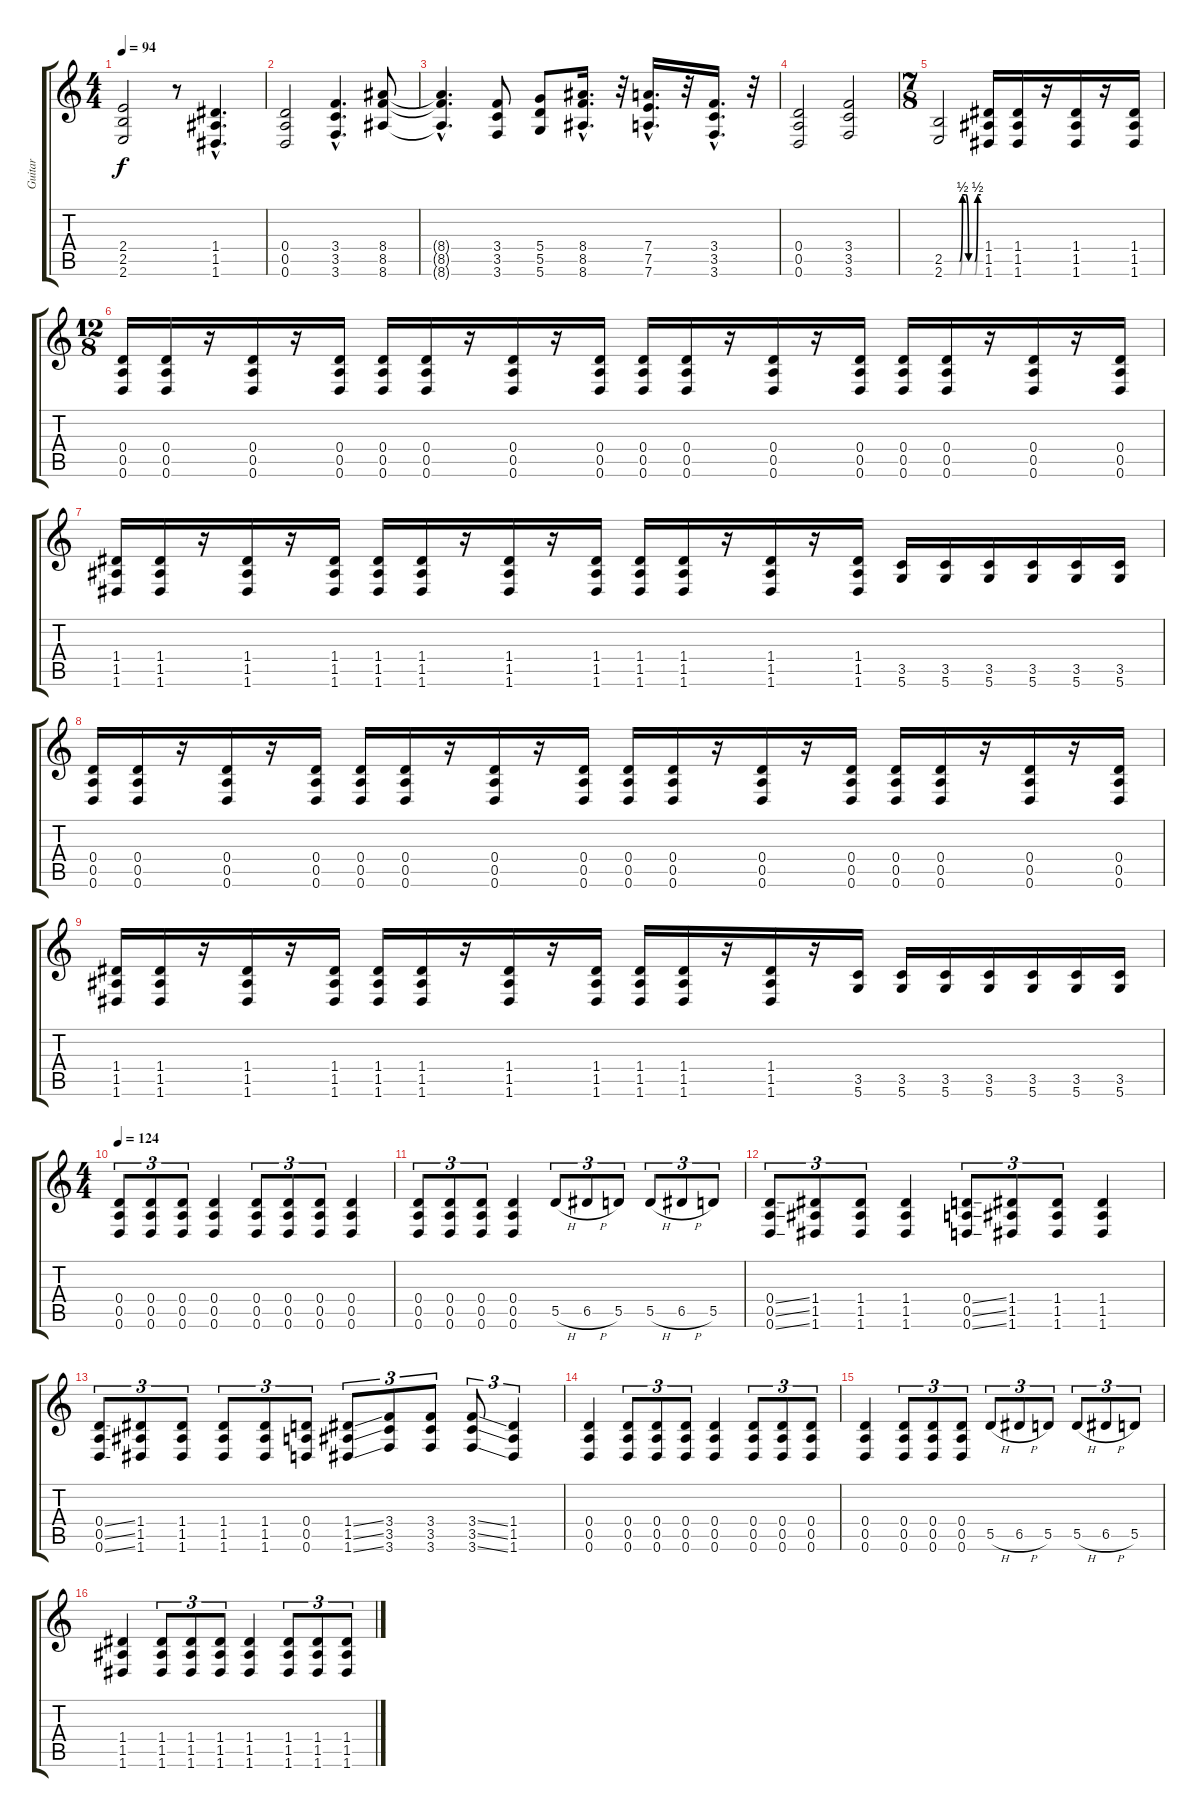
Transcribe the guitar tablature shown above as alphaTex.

\track ("Guitar" "Guitar") {instrument distortionguitar}
\staff {score tabs}
\tuning (E4 B3 G3 D3 A2 D2) {hide}
\ts (4 4)
\tempo 94
\clef g2
\ks c
(2.4 2.5 2.6).2{dy f} r.8 (1.4{hac} 1.5{hac} 1.6{hac}).4{d} |
(0.4 0.5 0.6).2 (3.4{hac} 3.5{hac} 3.6{hac}).4{d} (8.4 8.5 8.6).8 |
(8.4{hac t} 8.5{hac t} 8.6{hac t}).4{d} (3.4 3.5 3.6).8 (5.4 5.5 5.6).8 (8.4{hac} 8.5{hac} 8.6{hac}).16{d} r.32 (7.4{hac} 7.5{hac} 7.6{hac}).16{d} r.32 (3.4{hac} 3.5{hac} 3.6{hac}).16{d} r.32 |
(0.4 0.5 0.6).2 (3.4 3.5 3.6).2 |
\ts (7 8)
(2.5{be (custom 0 0 25 0 30 2 35 2 40 0 50 0 55 2 60 2)} 2.6{be (custom 0 0 25 0 30 2 35 2 40 0 50 0 55 2 60 2)}).2 (1.4 1.5 1.6).16 (1.4 1.5 1.6).16 r.16 (1.4 1.5 1.6).16 r.16 (1.4 1.5 1.6).16 |
\ts (12 8)
(0.4 0.5 0.6).16 (0.4 0.5 0.6).16 r.16 (0.4 0.5 0.6).16 r.16 (0.4 0.5 0.6).16 (0.4 0.5 0.6).16 (0.4 0.5 0.6).16 r.16 (0.4 0.5 0.6).16 r.16 (0.4 0.5 0.6).16 (0.4 0.5 0.6).16 (0.4 0.5 0.6).16 r.16 (0.4 0.5 0.6).16 r.16 (0.4 0.5 0.6).16 (0.4 0.5 0.6).16 (0.4 0.5 0.6).16 r.16 (0.4 0.5 0.6).16 r.16 (0.4 0.5 0.6).16 |
(1.4 1.5 1.6).16 (1.4 1.5 1.6).16 r.16 (1.4 1.5 1.6).16 r.16 (1.4 1.5 1.6).16 (1.4 1.5 1.6).16 (1.4 1.5 1.6).16 r.16 (1.4 1.5 1.6).16 r.16 (1.4 1.5 1.6).16 (1.4 1.5 1.6).16 (1.4 1.5 1.6).16 r.16 (1.4 1.5 1.6).16 r.16 (1.4 1.5 1.6).16 (3.5 5.6).16 (3.5 5.6).16 (3.5 5.6).16 (3.5 5.6).16 (3.5 5.6).16 (3.5 5.6).16 |
(0.4 0.5 0.6).16 (0.4 0.5 0.6).16 r.16 (0.4 0.5 0.6).16 r.16 (0.4 0.5 0.6).16 (0.4 0.5 0.6).16 (0.4 0.5 0.6).16 r.16 (0.4 0.5 0.6).16 r.16 (0.4 0.5 0.6).16 (0.4 0.5 0.6).16 (0.4 0.5 0.6).16 r.16 (0.4 0.5 0.6).16 r.16 (0.4 0.5 0.6).16 (0.4 0.5 0.6).16 (0.4 0.5 0.6).16 r.16 (0.4 0.5 0.6).16 r.16 (0.4 0.5 0.6).16 |
(1.4 1.5 1.6).16 (1.4 1.5 1.6).16 r.16 (1.4 1.5 1.6).16 r.16 (1.4 1.5 1.6).16 (1.4 1.5 1.6).16 (1.4 1.5 1.6).16 r.16 (1.4 1.5 1.6).16 r.16 (1.4 1.5 1.6).16 (1.4 1.5 1.6).16 (1.4 1.5 1.6).16 r.16 (1.4 1.5 1.6).16 r.16 (3.5 5.6).16 (3.5 5.6).16 (3.5 5.6).16 (3.5 5.6).16 (3.5 5.6).16 (3.5 5.6).16 (3.5 5.6).16 |
\ts (4 4)
\tempo 124
(0.4 0.5 0.6).8{tu (3 2)} (0.4 0.5 0.6).8{tu (3 2)} (0.4 0.5 0.6).8{tu (3 2)} (0.4 0.5 0.6).4 (0.4 0.5 0.6).8{tu (3 2)} (0.4 0.5 0.6).8{tu (3 2)} (0.4 0.5 0.6).8{tu (3 2)} (0.4 0.5 0.6).4 |
(0.4 0.5 0.6).8{tu (3 2)} (0.4 0.5 0.6).8{tu (3 2)} (0.4 0.5 0.6).8{tu (3 2)} (0.4 0.5 0.6).4 5.5{h}.8{tu (3 2)} 6.5{h}.8{tu (3 2)} 5.5.8{tu (3 2)} 5.5{h}.8{tu (3 2)} 6.5{h}.8{tu (3 2)} 5.5.8{tu (3 2)} |
(0.4{ss} 0.5{ss} 0.6{ss}).8{tu (3 2)} (1.4 1.5 1.6).8{tu (3 2)} (1.4 1.5 1.6).8{tu (3 2)} (1.4 1.5 1.6).4 (0.4{ss} 0.5{ss} 0.6{ss}).8{tu (3 2)} (1.4 1.5 1.6).8{tu (3 2)} (1.4 1.5 1.6).8{tu (3 2)} (1.4 1.5 1.6).4 |
(0.4{ss} 0.5{ss} 0.6{ss}).8{tu (3 2)} (1.4 1.5 1.6).8{tu (3 2)} (1.4 1.5 1.6).8{tu (3 2)} (1.4 1.5 1.6).8{tu (3 2)} (1.4 1.5 1.6).8{tu (3 2)} (0.4 0.5 0.6).8{tu (3 2)} (1.4{ss} 1.5{ss} 1.6{ss}).8{tu (3 2)} (3.4 3.5 3.6).8{tu (3 2)} (3.4 3.5 3.6).8{tu (3 2)} (3.4{ss} 3.5{ss} 3.6{ss}).8{tu (3 2)} (1.4 1.5 1.6).4{tu (3 2)} |
(0.4 0.5 0.6).4 (0.4 0.5 0.6).8{tu (3 2)} (0.4 0.5 0.6).8{tu (3 2)} (0.4 0.5 0.6).8{tu (3 2)} (0.4 0.5 0.6).4 (0.4 0.5 0.6).8{tu (3 2)} (0.4 0.5 0.6).8{tu (3 2)} (0.4 0.5 0.6).8{tu (3 2)} |
(0.4 0.5 0.6).4 (0.4 0.5 0.6).8{tu (3 2)} (0.4 0.5 0.6).8{tu (3 2)} (0.4 0.5 0.6).8{tu (3 2)} 5.5{h}.8{tu (3 2)} 6.5{h}.8{tu (3 2)} 5.5.8{tu (3 2)} 5.5{h}.8{tu (3 2)} 6.5{h}.8{tu (3 2)} 5.5.8{tu (3 2)} |
(1.4 1.5 1.6).4 (1.4 1.5 1.6).8{tu (3 2)} (1.4 1.5 1.6).8{tu (3 2)} (1.4 1.5 1.6).8{tu (3 2)} (1.4 1.5 1.6).4 (1.4 1.5 1.6).8{tu (3 2)} (1.4 1.5 1.6).8{tu (3 2)} (1.4 1.5 1.6).8{tu (3 2)}
